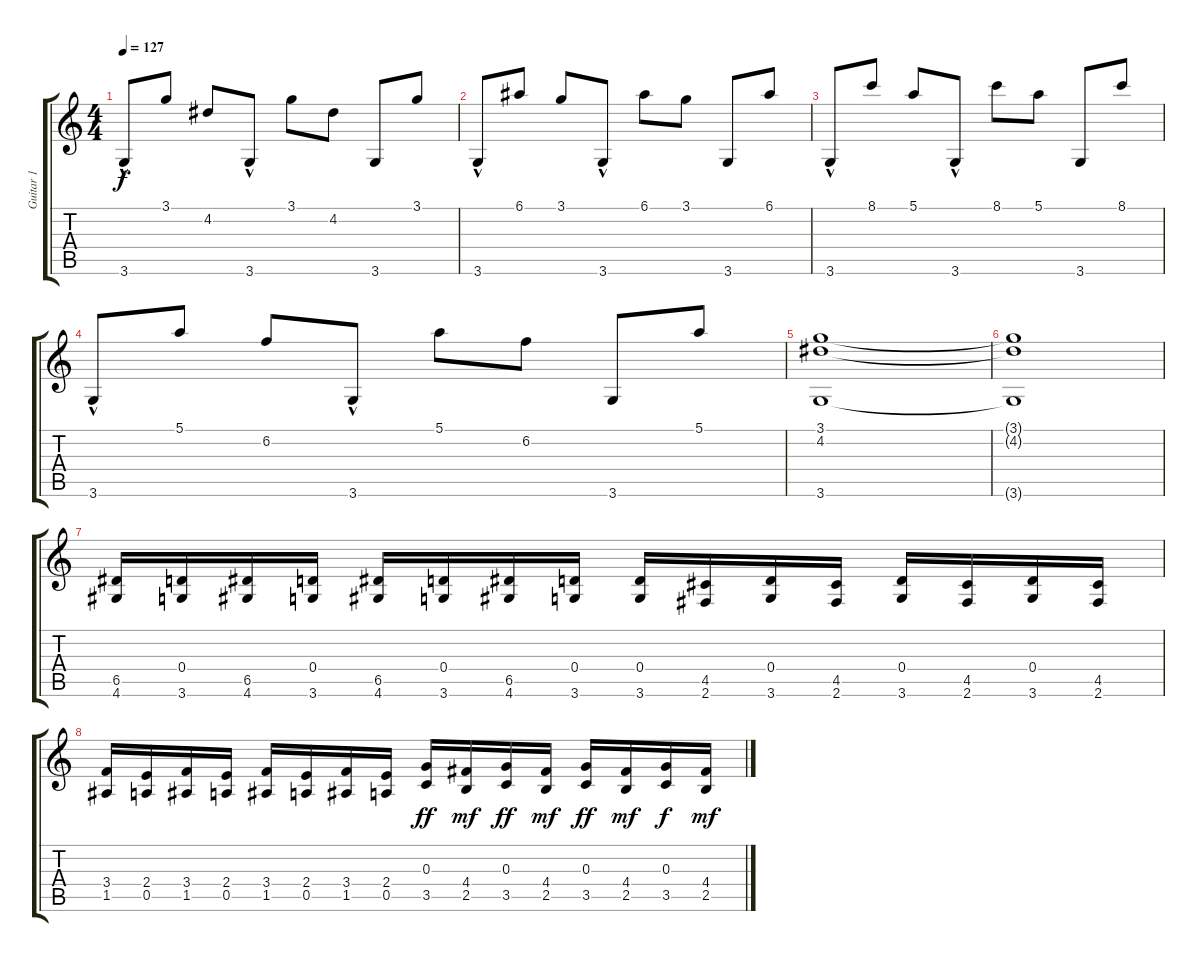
\track ("Guitar 1" "Guitar 1") {instrument electricguitarclean}
\staff {score tabs}
\tuning (E4 B3 G3 D3 A2 E2) {hide}
\ts (4 4)
\tempo 127
\clef g2
\ks c
3.6{hac}.8{dy f} 3.1.8 4.2.8 3.6{hac}.8 3.1.8 4.2.8 3.6.8 3.1.8 |
3.6{hac}.8 6.1.8 3.1.8 3.6{hac}.8 6.1.8 3.1.8 3.6.8 6.1.8 |
3.6{hac}.8 8.1.8 5.1.8 3.6{hac}.8 8.1.8 5.1.8 3.6.8 8.1.8 |
3.6{hac}.8 5.1.8 6.2.8 3.6{hac}.8 5.1.8 6.2.8 3.6.8 5.1.8 |
(3.1 4.2 3.6).1 |
(3.1{t} 4.2{t} 3.6{t}).1 |
(6.5 4.6).16{instrument overdrivenguitar} (0.4 3.6).16 (6.5 4.6).16 (0.4 3.6).16 (6.5 4.6).16 (0.4 3.6).16 (6.5 4.6).16 (0.4 3.6).16 (0.4 3.6).16 (4.5 2.6).16 (0.4 3.6).16 (4.5 2.6).16 (0.4 3.6).16 (4.5 2.6).16 (0.4 3.6).16 (4.5 2.6).16 |
(3.4 1.5).16 (2.4 0.5).16 (3.4 1.5).16 (2.4 0.5).16 (3.4 1.5).16 (2.4 0.5).16 (3.4 1.5).16 (2.4 0.5).16 (0.3 3.5).16{dy ff} (4.4 2.5).16{dy mf} (0.3 3.5).16{dy ff} (4.4 2.5).16{dy mf} (0.3 3.5).16{dy ff} (4.4 2.5).16{dy mf} (0.3 3.5).16{dy f} (4.4 2.5).16{dy mf}
